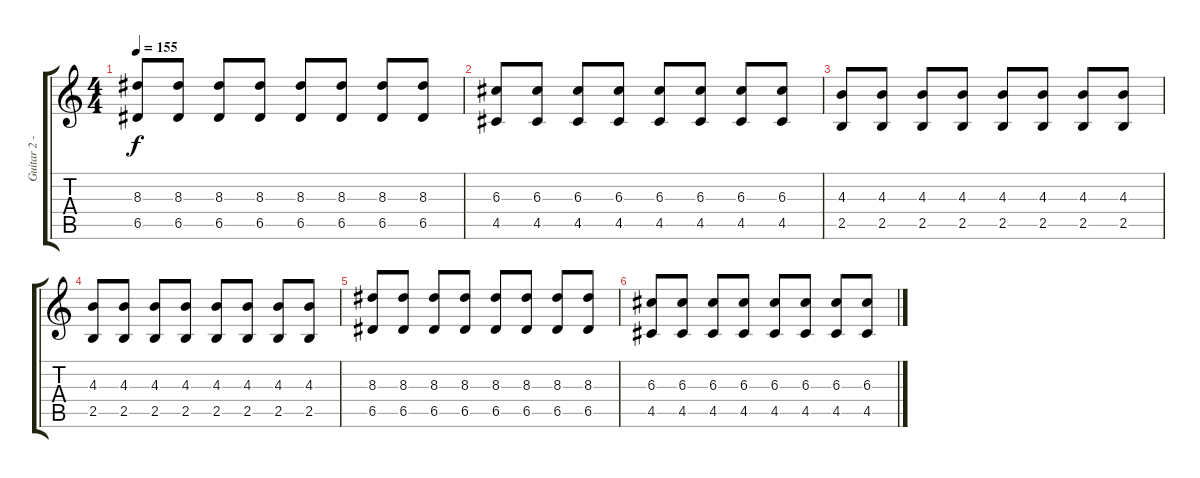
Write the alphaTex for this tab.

\track ("Guitar 2 - Overdrive" "Guitar 2 -") {instrument overdrivenguitar}
\staff {score tabs}
\tuning (E4 B3 G3 D3 A2 D2) {hide}
\ts (4 4)
\tempo 155
\clef g2
\ks c
(8.3 6.5).8{dy f} (8.3 6.5).8 (8.3 6.5).8 (8.3 6.5).8 (8.3 6.5).8 (8.3 6.5).8 (8.3 6.5).8 (8.3 6.5).8 |
(6.3 4.5).8 (6.3 4.5).8 (6.3 4.5).8 (6.3 4.5).8 (6.3 4.5).8 (6.3 4.5).8 (6.3 4.5).8 (6.3 4.5).8 |
(4.3 2.5).8 (4.3 2.5).8 (4.3 2.5).8 (4.3 2.5).8 (4.3 2.5).8 (4.3 2.5).8 (4.3 2.5).8 (4.3 2.5).8 |
(4.3 2.5).8 (4.3 2.5).8 (4.3 2.5).8 (4.3 2.5).8 (4.3 2.5).8 (4.3 2.5).8 (4.3 2.5).8 (4.3 2.5).8 |
(8.3 6.5).8 (8.3 6.5).8 (8.3 6.5).8 (8.3 6.5).8 (8.3 6.5).8 (8.3 6.5).8 (8.3 6.5).8 (8.3 6.5).8 |
(6.3 4.5).8 (6.3 4.5).8 (6.3 4.5).8 (6.3 4.5).8 (6.3 4.5).8 (6.3 4.5).8 (6.3 4.5).8 (6.3 4.5).8
